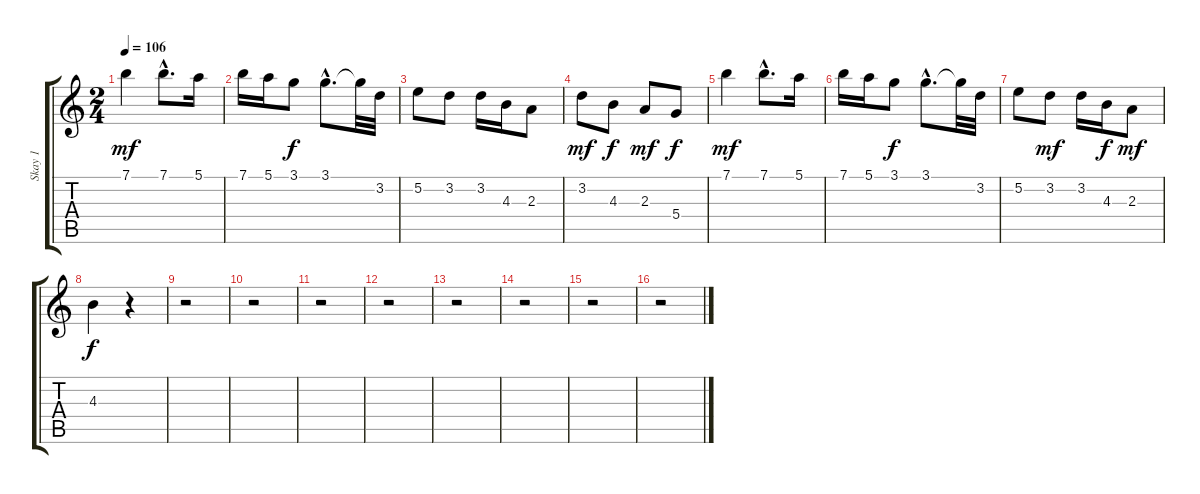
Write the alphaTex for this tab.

\track ("Skay 1" "Skay 1") {instrument distortionguitar}
\staff {score tabs}
\tuning (E4 B3 G3 D3 A2 E2) {hide}
\ts (2 4)
\tempo 106
\clef g2
\ks c
7.1.4{dy mf} 7.1{hac}.8{d} 5.1.16 |
7.1.16 5.1.16 3.1.8{dy f} 3.1{hac}.8{d} 3.1{t}.32 3.2.32 |
5.2.8 3.2.8 3.2.16 4.3.16 2.3.8 |
3.2.8{dy mf} 4.3.8{dy f} 2.3.8{dy mf} 5.4.8{dy f} |
7.1.4{dy mf} 7.1{hac}.8{d} 5.1.16 |
7.1.16 5.1.16 3.1.8{dy f} 3.1{hac}.8{d} 3.1{t}.32 3.2.32 |
5.2.8 3.2.8{dy mf} 3.2.16 4.3.16{dy f} 2.3.8{dy mf} |
4.3.4{dy f} r.4 |
r.2 |
r.2 |
r.2 |
r.2 |
r.2 |
r.2 |
r.2 |
r.2
